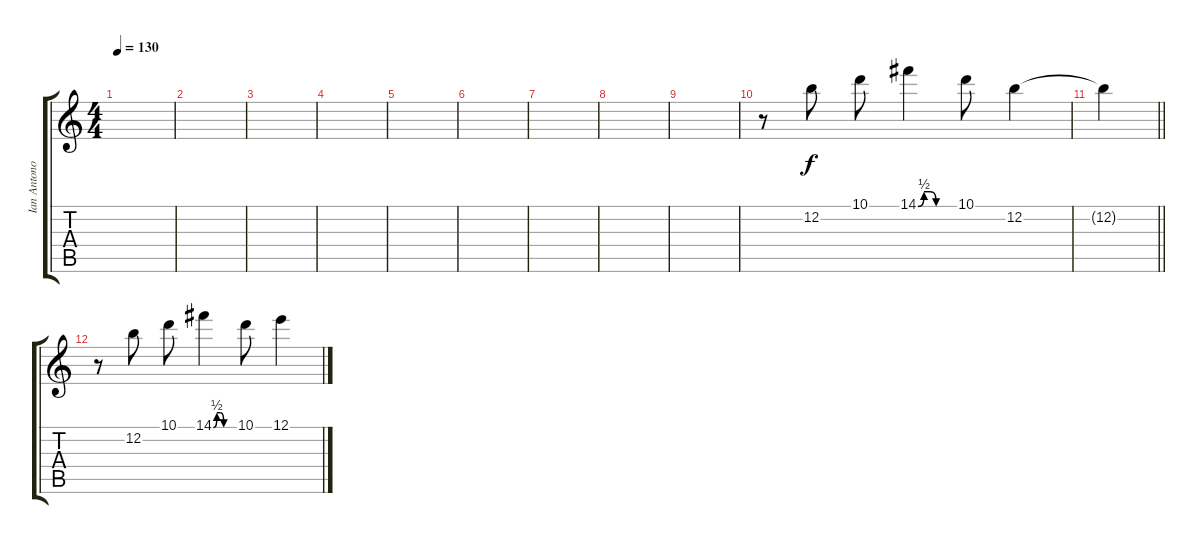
\track ("Ian Antono" "Ian Antono") {instrument overdrivenguitar}
\staff {score tabs}
\tuning (E4 B3 G3 D3 A2 E2) {hide}
\ts (4 4)
\tempo 130
\clef g2
\ks c
|
|
|
|
|
|
|
|
|
r.8 12.2.8 10.1.8 14.1{be (custom 0 0 10 2 20 2 30 0 60 0)}.4 10.1.8 12.2.4 |
\barLineRight lightlight
12.2{t}.4 |
r.8 12.2.8 10.1.8 14.1{be (custom 0 0 10 2 20 2 30 0 60 0)}.4 10.1.8 12.1.4
